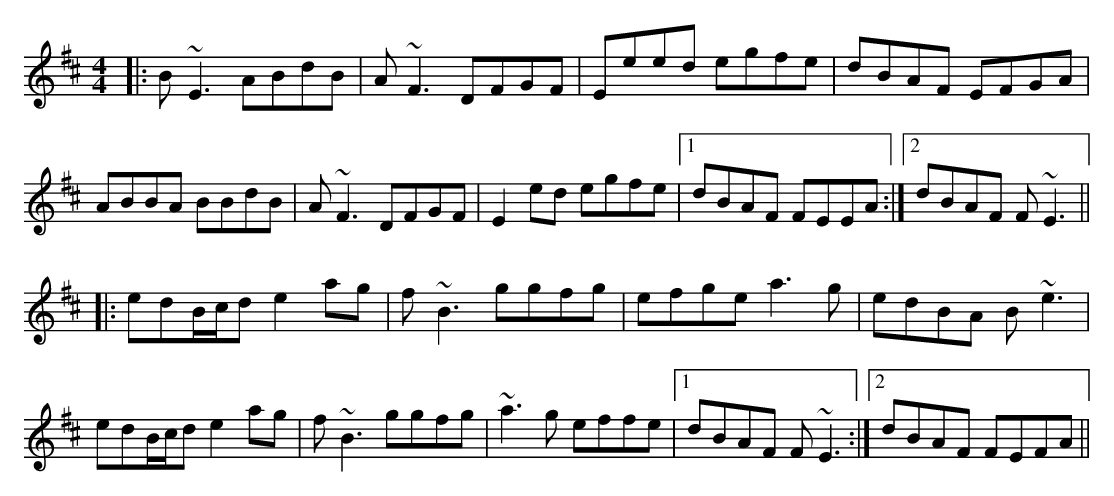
X:1
M:4/4
K:Edor
|:B ~E3 ABdB|A ~F3 DFGF|Eeed egfe|dBAF EFGA|
ABBA BBdB|A ~F3 DFGF|E2 ed egfe|1 dBAF FEEA:|2 dBAF F ~E3||
|:edB/c/d e2 ag|f ~B3 ggfg|efge a3 g|edBA B ~e3|
edB/c/d e2 ag|f ~B3 ggfg|~a3 g effe|1 dBAF F ~E3:|2 dBAF FEFA||
